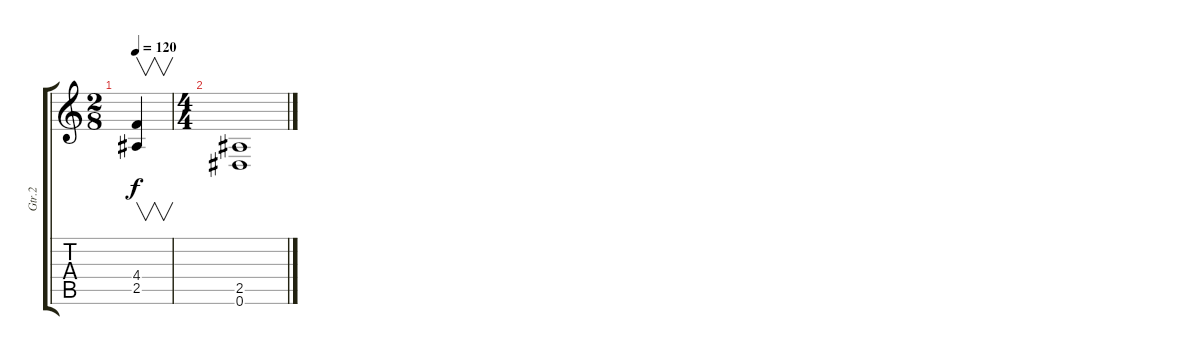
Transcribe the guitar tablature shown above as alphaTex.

\track ("Gtr.2" "Gtr.2") {instrument overdrivenguitar}
\staff {score tabs}
\tuning (Eb4 Bb3 Gb3 Db3 Ab2 Eb2) {hide}
\ts (2 8)
\tempo 120
\clef g2
\ks c
(4.4 2.5).4{v dy f} |
\ts (4 4)
(2.5 0.6).1
